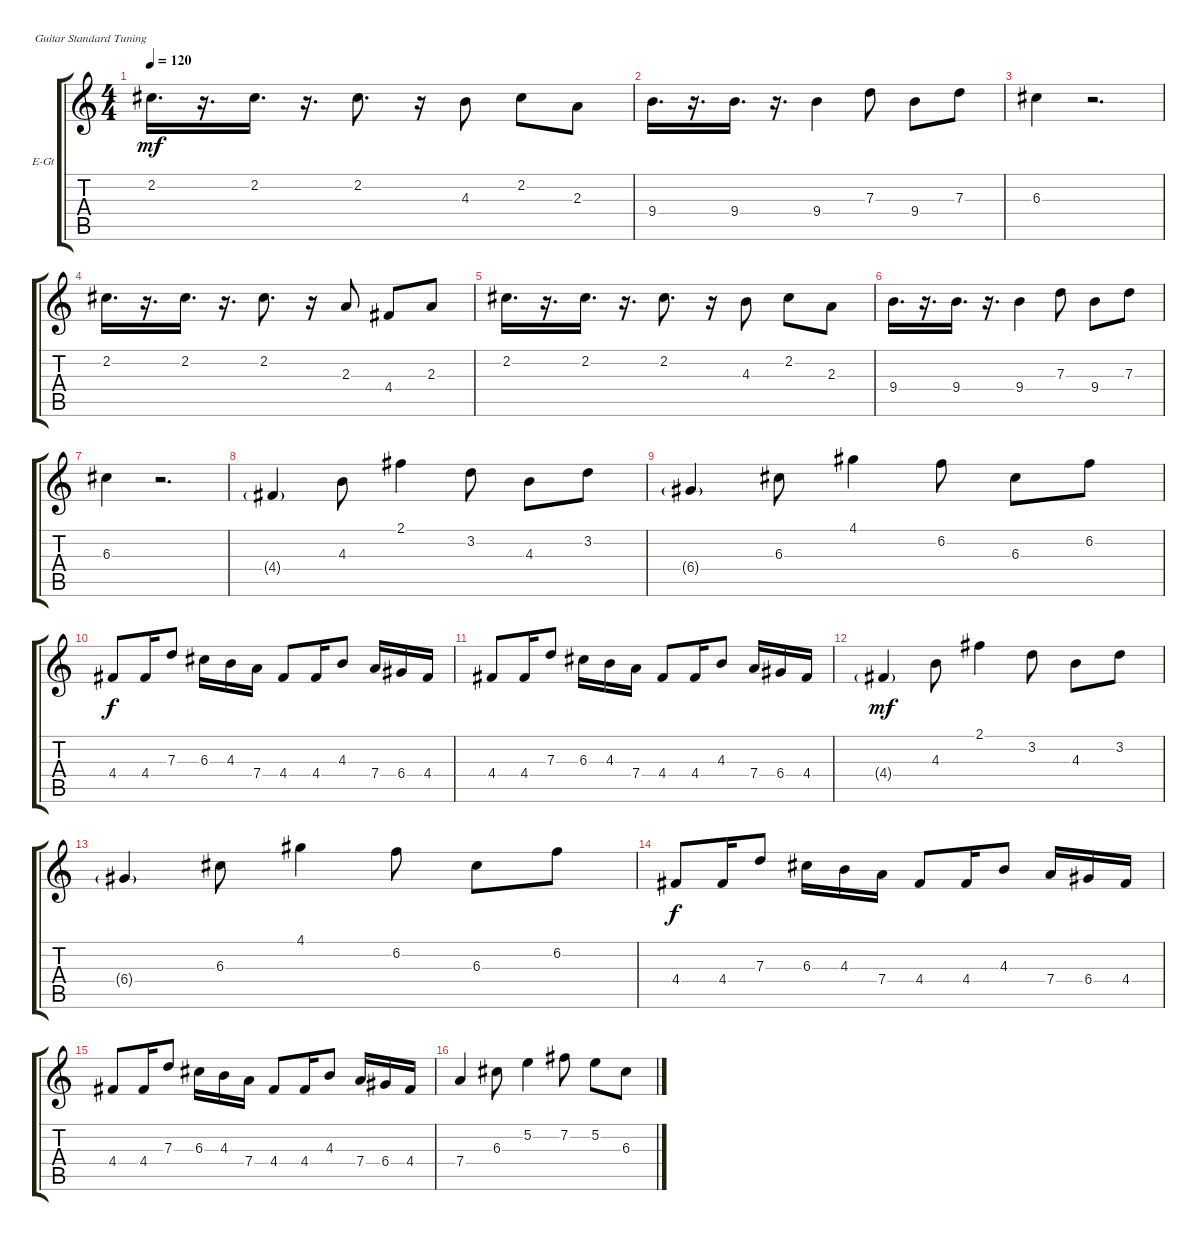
\defaultSystemsLayout 4
\bracketExtendMode groupsimilarinstruments
\firstSystemTrackNameOrientation horizontal
\otherSystemsTrackNameOrientation horizontal
\track ("Electric Guitar" "E-Gt") {instrument distortionguitar}
\staff {score tabs}
\tuning (E4 B3 G3 D3 A2 E2)
\ts (4 4)
\tempo 120
\clef g2
\ks c
2.2.16{d dy mf} r.16{d} 2.2.16{d} r.16{d} 2.2.8{d} r.16 4.3.8 2.2.8 2.3.8 |
9.4.16{d} r.16{d} 9.4.16{d} r.16{d} 9.4.4 7.3.8 9.4.8 7.3.8 |
6.3.4 r.2{d} |
2.2.16{d} r.16{d} 2.2.16{d} r.16{d} 2.2.8{d} r.16 2.3.8 4.4.8 2.3.8 |
2.2.16{d} r.16{d} 2.2.16{d} r.16{d} 2.2.8{d} r.16 4.3.8 2.2.8 2.3.8 |
9.4.16{d} r.16{d} 9.4.16{d} r.16{d} 9.4.4 7.3.8 9.4.8 7.3.8 |
6.3.4 r.2{d} |
4.4{g}.4 4.3.8 2.1.4 3.2.8 4.3.8 3.2.8 |
6.4{g}.4 6.3.8 4.1.4 6.2.8 6.3.8 6.2.8 |
4.4.8{dy f} 4.4.16 7.3.8 6.3.16 4.3.16 7.4.16 4.4.8 4.4.16 4.3.8 7.4.16 6.4.16 4.4.16 |
4.4.8 4.4.16 7.3.8 6.3.16 4.3.16 7.4.16 4.4.8 4.4.16 4.3.8 7.4.16 6.4.16 4.4.16 |
4.4{g}.4{dy mf} 4.3.8 2.1.4 3.2.8 4.3.8 3.2.8 |
6.4{g}.4 6.3.8 4.1.4 6.2.8 6.3.8 6.2.8 |
4.4.8{dy f} 4.4.16 7.3.8 6.3.16 4.3.16 7.4.16 4.4.8 4.4.16 4.3.8 7.4.16 6.4.16 4.4.16 |
4.4.8 4.4.16 7.3.8 6.3.16 4.3.16 7.4.16 4.4.8 4.4.16 4.3.8 7.4.16 6.4.16 4.4.16 |
7.4.4 6.3.8 5.2.4 7.2.8 5.2.8 6.3.8
